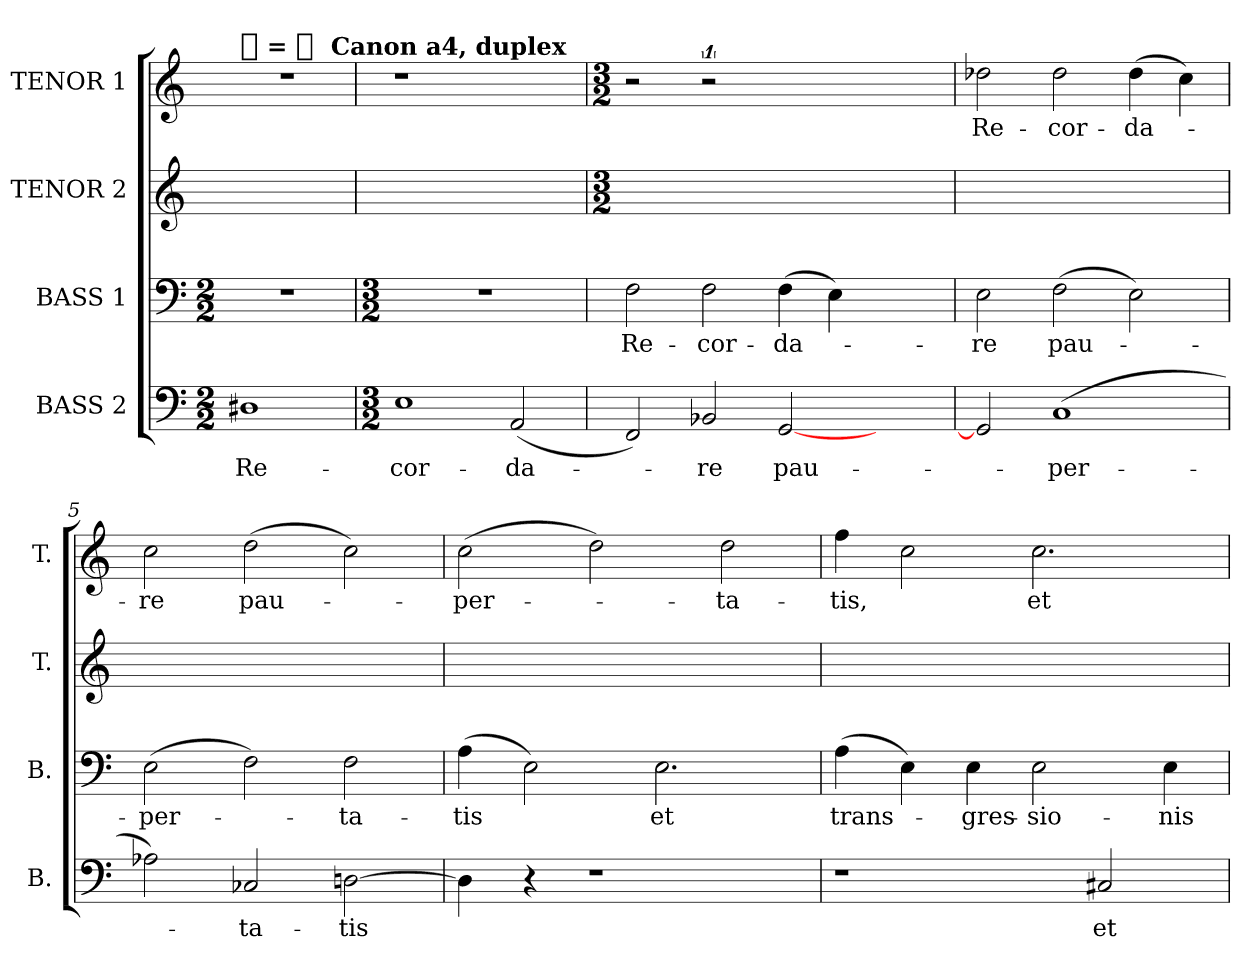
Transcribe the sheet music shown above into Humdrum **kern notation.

**kern	**text	**kern	**text	**kern	**kern	**text
*part4	*part4	*part3	*part3	*part2	*part1	*part1
*staff4	*staff4	*staff3	*staff3	*staff2	*staff1	*staff1
*I"BASS 2	*	*I"BASS 1	*	*I"TENOR 2	*I"TENOR 1	*
*I'B.	*	*I'B.	*	*I'T.	*I'T.	*
*clefF4	*	*clefF4	*	*clefG2	*clefG2	*
*	*	*	*	*ITrd7c12	*ITrd7c12	*
*k[]	*	*k[]	*	*k[]	*k[]	*
*C:	*	*C:	*	*C:	*C:	*
*M2/2	*	*M2/2	*	*	*	*
=	=	=	=	=	=	=
!	!	!	!	!	!LO:TX:a:B:t=[quarter] = [quarter]  Canon a4, duplex	!
1D#X	Re-	1r	.	1ryy	1r	.
=2	=2	=2	=2	=2	=2	=2
*M3/2	*	*M3/2	*	*	*	*
1E	-cor-	2%3r	.	1ryy	1r	.
(2AA	-da-	.	.	2ryy	2ryy	.
=3	=3	=3	=3	=3	=3	=3
*	*	*	*	*M3/2	*M3/2	*
2FF)	.	2F	Re-	2ryy	2r	.
2BB-X	-re	2F	-cor-	2ryy	2%3r	.
[2GG	pau-	(4F	-da-	1ryy	.	.
.	.	4E)	.	.	.	.
2ryy	.	2ryy	.	.	.	.
=4	=4	=4	=4	=4	=4	=4
2GG]	.	2E	-re	1ryy	2d-X	Re-
(1C	-per-	(2F	pau-	.	2d-	-cor-
.	.	2E)	.	2ryy	(4d-	-da-
.	.	.	.	.	4c)	.
=5	=5	=5	=5	=5	=5	=5
2A-X)	.	(2E	-per-	2ryy	2c	-re
2C-X	-ta-	2F)	.	2ryy	(2d	pau-
[2Dn	-tis	2F	-ta-	2ryy	2c)	.
=6	=6	=6	=6	=6	=6	=6
4D]	.	(4A	-tis	2ryy	(2c	-per-
4r	.	2E)	.	.	.	.
1r	.	.	.	1ryy	2d)	.
.	.	2.E	et	.	.	.
.	.	.	.	.	2d	-ta-
=7	=7	=7	=7	=7	=7	=7
1r	.	(4A	trans-	2ryy	4f	-tis,
.	.	4E)	.	.	2c	.
.	.	4E	-gres-	2ryy	.	.
.	.	2E	-sio-	.	2.c	et
2C#X	et	.	.	2ryy	.	.
.	.	4E	-nis	.	.	.
=	=	=	=	=	=	=
*-	*-	*-	*-	*-	*-	*-
